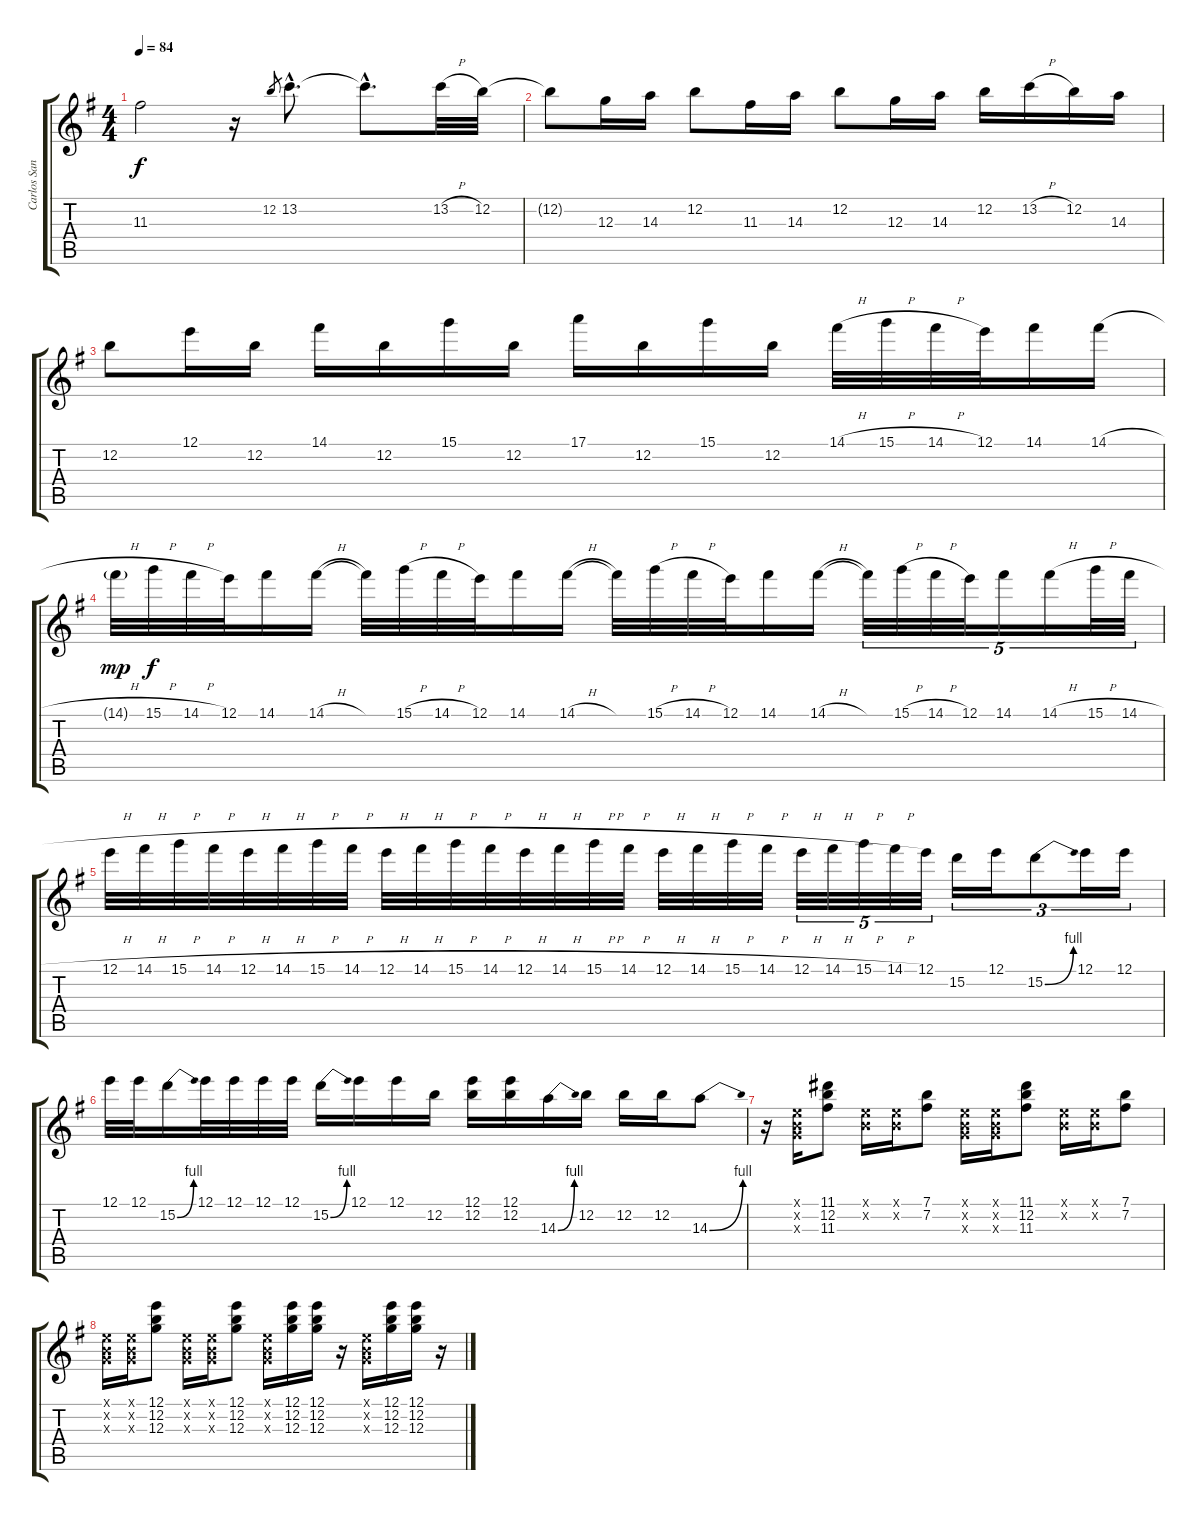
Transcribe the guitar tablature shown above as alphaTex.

\track ("Carlos Santana" "Carlos San") {instrument distortionguitar}
\staff {score tabs}
\tuning (E4 B3 G3 D3 A2 E2) {hide}
\ts (4 4)
\tempo 84
\clef g2
\ks g
11.3.2{dy f} r.16 12.2.8{gr} 13.2{hac}.8{d} 13.2{hac t}.8{d} 13.2{h}.32 12.2.32 |
12.2{t}.8 12.3.16 14.3.16 12.2.8 11.3.16 14.3.16 12.2.8 12.3.16 14.3.16 12.2.16 13.2{h}.16 12.2.16 14.3.16 |
12.2.8 12.1.16 12.2.16 14.1.16 12.2.16 15.1.16 12.2.16 17.1.16 12.2.16 15.1.16 12.2.16 14.1{h}.32 15.1{h}.32 14.1{h}.32 12.1.32 14.1.16 14.1{h}.16 |
14.1{h g}.32{dy mp} 15.1{h}.32{dy f} 14.1{h}.32 12.1.32 14.1.16 14.1{h}.16 14.1{t}.32 15.1{h}.32 14.1{h}.32 12.1.32 14.1.16 14.1{h}.16 14.1{t}.32 15.1{h}.32 14.1{h}.32 12.1.32 14.1.16 14.1{h}.16 14.1{t}.32{tu (5 4)} 15.1{h}.32{tu (5 4)} 14.1{h}.32{tu (5 4)} 12.1.32{tu (5 4)} 14.1.16{tu (5 4)} 14.1{h}.16{tu (5 4)} 15.1{h}.32{tu (5 4)} 14.1{h}.32{tu (5 4)} |
12.1{h}.32 14.1{h}.32 15.1{h}.32 14.1{h}.32 12.1{h}.32 14.1{h}.32 15.1{h}.32 14.1{h}.32 12.1{h}.32 14.1{h}.32 15.1{h}.32 14.1{h}.32 12.1{h}.32 14.1{h}.32 15.1{h}.32 14.1{h}.32 12.1{h}.32 14.1{h}.32 15.1{h}.32 14.1{h}.32 12.1{h}.32{tu (5 4)} 14.1{h}.32{tu (5 4)} 15.1{h}.32{tu (5 4)} 14.1{h}.32{tu (5 4)} 12.1.32{tu (5 4)} 15.2.16{tu (3 2)} 12.1.16{tu (3 2)} 15.2{be (bend 0 0 60 4)}.8{tu (3 2)} 12.1.16{tu (3 2)} 12.1.16{tu (3 2)} |
12.1.32 12.1.32 15.2{be (bend 0 0 60 4)}.16 12.1.32 12.1.32 12.1.32 12.1.32 15.2{be (bend 0 0 60 4)}.16 12.1.16 12.1.16 12.2.16 (12.1 12.2).16 (12.1 12.2).16 14.3{be (bend 0 0 60 4)}.16 12.2.16 12.2.16 12.2.16 14.3{be (bend 0 0 60 4)}.8 |
r.16 (0.1{x} 0.2{x} 0.3{x}).16 (11.1 12.2 11.3).8 (0.1{x} 0.2{x}).16 (0.1{x} 0.2{x}).16 (7.1 7.2).8 (0.1{x} 0.2{x} 0.3{x}).16 (0.1{x} 0.2{x} 0.3{x}).16 (11.1 12.2 11.3).8 (0.1{x} 0.2{x}).16 (0.1{x} 0.2{x}).16 (7.1 7.2).8 |
(0.1{x} 0.2{x} 0.3{x}).16 (0.1{x} 0.2{x} 0.3{x}).16 (12.1 12.2 12.3).8 (0.1{x} 0.2{x} 0.3{x}).16 (0.1{x} 0.2{x} 0.3{x}).16 (12.1 12.2 12.3).8 (0.1{x} 0.2{x} 0.3{x}).16 (12.1 12.2 12.3).16 (12.1 12.2 12.3).16 r.16 (0.1{x} 0.2{x} 0.3{x}).16 (12.1 12.2 12.3).16 (12.1 12.2 12.3).16 r.16
